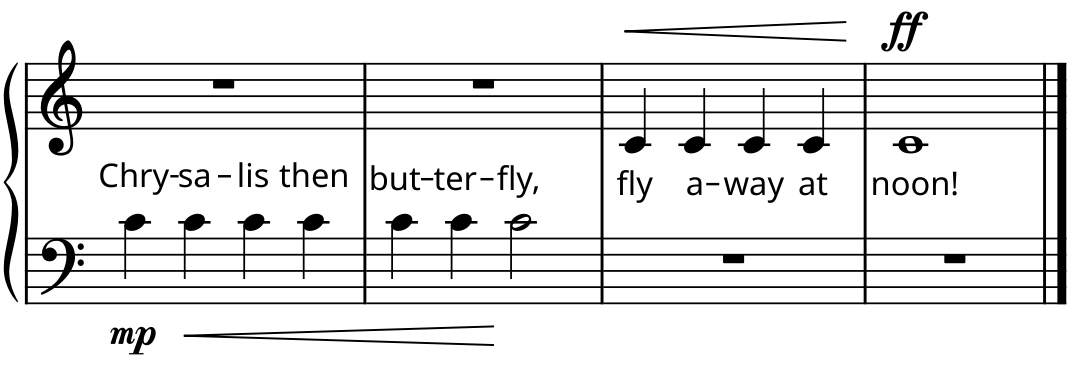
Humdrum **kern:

**kern	**text	**kern	**text	**dynam	**kern	**kern
*part2	*part2	*part2	*part2	*part2	*part1	*part1
*staff4	*staff4	*staff3	*staff3	*staff3/4	*staff2	*staff1
*I"Piano	*	*	*	*	*I"Piano	*
*I'Pno	*	*	*	*	*I'Pno	*
!!LO:PB:g=z
*clefF4	*	*clefG2	*	*	*clefF4	*clefG2
*k[]	*	*k[]	*	*	*k[]	*k[]
*M4/4	*	*M4/4	*	*	*M4/4	*M4/4
=5	=5	=5	=5	=5	=5	=5
!	!LO:LY:a	!	!	!LO:DY:b=2	!	!
4c\	Chry-	1r	.	mp	1r	1r
!	!LO:LY:a	!	!	!	!	!
4c\	-sa-	.	.	.	.	.
!	!LO:LY:a	!	!	!	!	!
4c\	-lis	.	.	.	.	.
!	!LO:LY:a	!	!	!	!	!
4c\	then	.	.	.	.	.
=6	=6	=6	=6	=6	=6	=6
!	!LO:LY:a	!	!	!	!	!
4c\	but-	1r	.	.	1r	1r
!	!LO:LY:a	!	!	!	!	!
4c\	-ter-	.	.	.	.	.
!	!LO:LY:a	!	!	!	!	!
2c\	-fly,	.	.	.	.	.
=7	=7	=7	=7	=7	=7	=7
!	!	!	!LO:LY:b	!LO:HP:b	!	!
1r	.	4c/	fly	<	1r	1r
!	!	!	!LO:LY:b	!	!	!
.	.	4c/	a-	.	.	.
!	!	!	!LO:LY:b	!	!	!
.	.	4c/	-way	.	.	.
!	!	!	!LO:LY:b	!	!	!
.	.	4c/	at	.	.	.
.	.	.	.	[	.	.
=8	=8	=8	=8	=8	=8	=8
!	!	!	!LO:LY:b	!LO:DY:a	!	!
1r	.	1c	noon!	ff	1r	1r
==	==	==	==	==	==	==
*-	*-	*-	*-	*-	*-	*-
